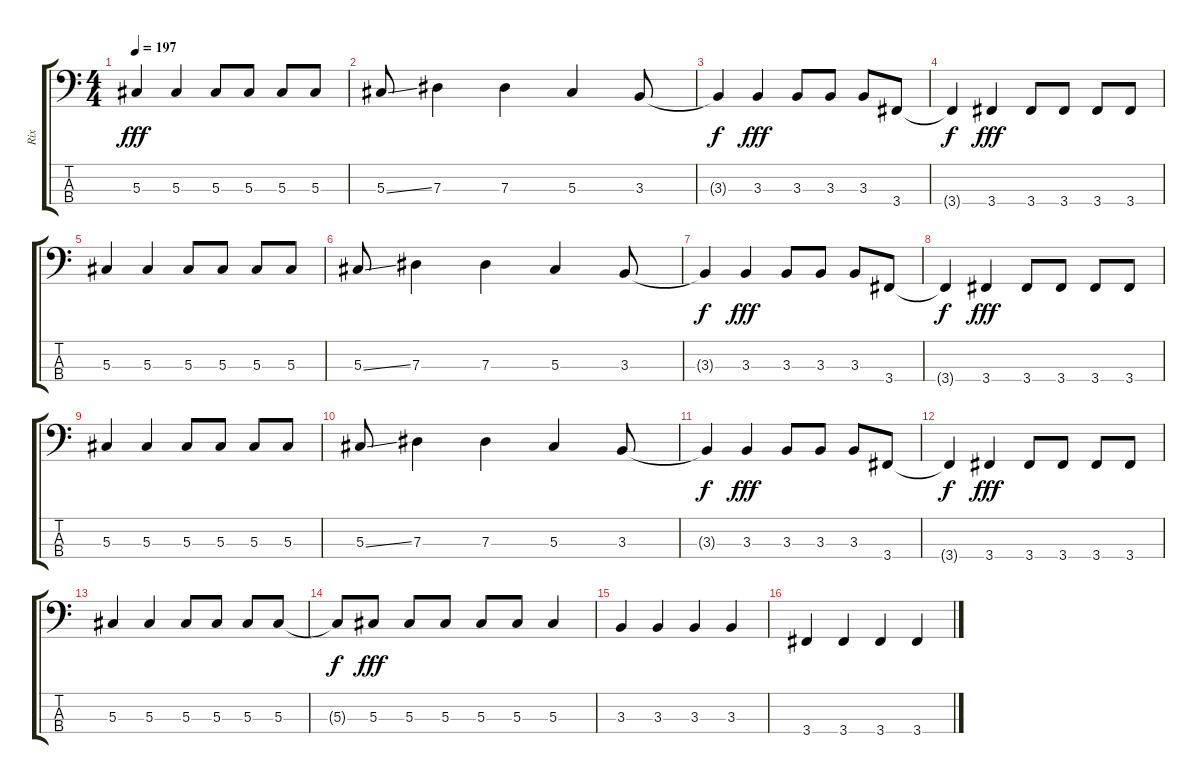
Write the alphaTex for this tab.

\track ("Rix" "Rix") {instrument electricbasspick}
\staff {score tabs}
\tuning (Gb2 Db2 Ab1 Eb1) {hide}
\ts (4 4)
\tempo 197
\clef f4
\ks c
5.3.4{dy fff} 5.3.4 5.3.8 5.3.8 5.3.8 5.3.8 |
5.3{ss}.8 7.3.4 7.3.4 5.3.4 3.3.8 |
3.3{t}.4{dy f} 3.3.4{dy fff} 3.3.8 3.3.8 3.3.8 3.4.8 |
3.4{t}.4{dy f} 3.4.4{dy fff} 3.4.8 3.4.8 3.4.8 3.4.8 |
5.3.4 5.3.4 5.3.8 5.3.8 5.3.8 5.3.8 |
5.3{ss}.8 7.3.4 7.3.4 5.3.4 3.3.8 |
3.3{t}.4{dy f} 3.3.4{dy fff} 3.3.8 3.3.8 3.3.8 3.4.8 |
3.4{t}.4{dy f} 3.4.4{dy fff} 3.4.8 3.4.8 3.4.8 3.4.8 |
5.3.4 5.3.4 5.3.8 5.3.8 5.3.8 5.3.8 |
5.3{ss}.8 7.3.4 7.3.4 5.3.4 3.3.8 |
3.3{t}.4{dy f} 3.3.4{dy fff} 3.3.8 3.3.8 3.3.8 3.4.8 |
3.4{t}.4{dy f} 3.4.4{dy fff} 3.4.8 3.4.8 3.4.8 3.4.8 |
5.3.4 5.3.4 5.3.8 5.3.8 5.3.8 5.3.8 |
5.3{t}.8{dy f} 5.3.8{dy fff} 5.3.8 5.3.8 5.3.8 5.3.8 5.3.4 |
3.3.4 3.3.4 3.3.4 3.3.4 |
3.4.4 3.4.4 3.4.4 3.4.4
